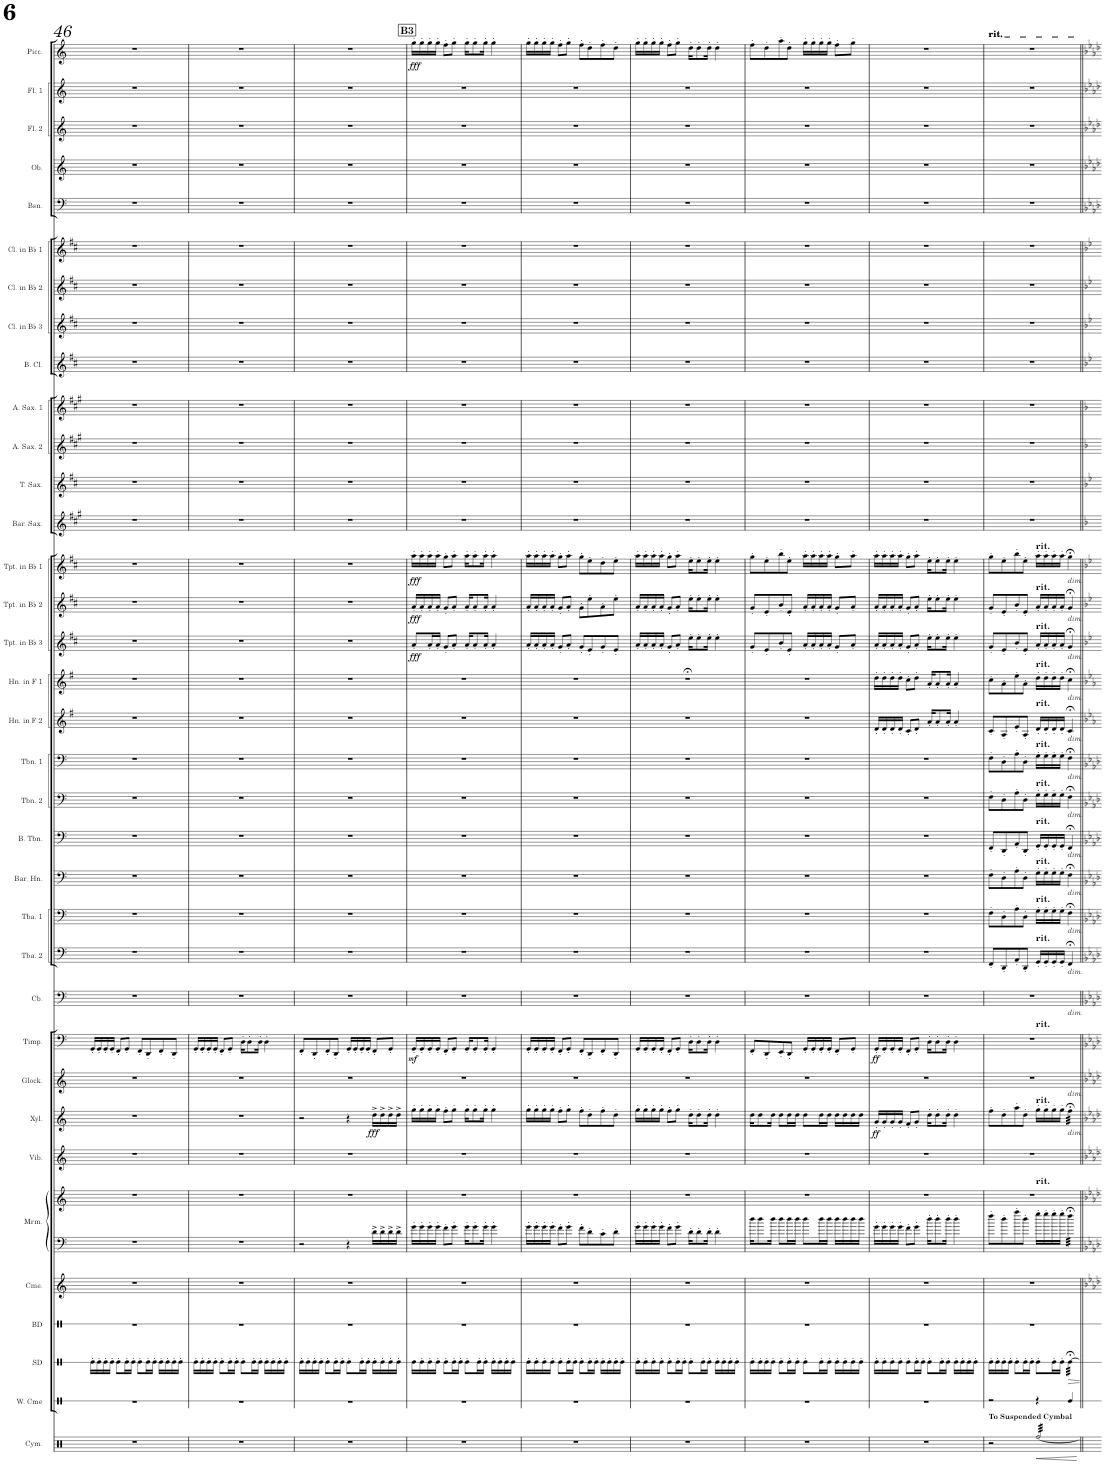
**kern	**dynam	**kern	**kern	**kern	**kern	**kern	**kern	**kern	**kern	**dynam	**kern	**kern	**dynam	**kern	**kern	**kern	**kern	**kern	**kern	**kern	**kern	**kern	**kern	**dynam	**kern	**dynam	**kern	**dynam	**kern	**kern	**kern	**kern	**kern	**kern	**kern	**kern	**kern	**kern	**kern	**kern	**kern	**dynam
*part35	*part35	*part34	*part33	*part32	*part31	*part30	*part30	*part29	*part28	*part28	*part27	*part26	*part26	*part25	*part24	*part23	*part22	*part21	*part20	*part19	*part18	*part17	*part16	*part16	*part15	*part15	*part14	*part14	*part13	*part12	*part11	*part10	*part9	*part8	*part7	*part6	*part5	*part4	*part3	*part2	*part1	*part1
*staff36	*staff36	*staff35	*staff34	*staff33	*staff32	*staff31	*staff30	*staff29	*staff28	*staff28	*staff27	*staff26	*staff26	*staff25	*staff24	*staff23	*staff22	*staff21	*staff20	*staff19	*staff18	*staff17	*staff16	*staff16	*staff15	*staff15	*staff14	*staff14	*staff13	*staff12	*staff11	*staff10	*staff9	*staff8	*staff7	*staff6	*staff5	*staff4	*staff3	*staff2	*staff1	*staff1
*I"Cymbals	*	*I"Wind Chimes	*I"Snare Drum	*I"Bass Drum	*I"Chimes	*I"Marimba	*	*I"Vibraphone	*I"Xylophone	*	*I"Glockenspiel	*I"Timpani	*	*I"Contrabass	*I"Tuba 2	*I"Tuba 1	*I"Baritone Horn	*I"Bass Trombone	*I"Trombone 2	*I"Trombone 1	*I"Horn in F 2	*I"Horn in F 1	*I"Trumpet in Bb 3	*	*I"Trumpet in Bb 2	*	*I"Trumpet in Bb 1	*	*I"Baritone Saxophone	*I"Tenor Saxophone	*I"Alto Saxophone 2	*I"Alto Saxophone 1	*I"Bass Clarinet	*I"Clarinet in Bb 3	*I"Clarinet in Bb 2	*I"Clarinet in Bb 1	*I"Bassoon	*I"Oboe	*I"Flute 2	*I"Flute 1	*I"Piccolo	*
*I'Cym.	*	*I'W. Cme	*I'SD	*I'BD	*I'Cme.	*I'Mrm.	*	*I'Vib.	*I'Xyl.	*	*I'Glock.	*I'Timp.	*	*I'Cb.	*I'Tba. 2	*I'Tba. 1	*I'Bar. Hn.	*I'B. Tbn.	*I'Tbn. 2	*I'Tbn. 1	*I'Hn. in F 2	*I'Hn. in F 1	*I'Tpt. in Bb 3	*	*I'Tpt. in Bb 2	*	*I'Tpt. in Bb 1	*	*I'Bar. Sax.	*I'T. Sax.	*I'A. Sax. 2	*I'A. Sax. 1	*I'B. Cl.	*I'Cl. in Bb 3	*I'Cl. in Bb 2	*I'Cl. in Bb 1	*I'Bsn.	*I'Ob.	*I'Fl. 2	*I'Fl. 1	*I'Picc.	*
!!LO:PB:g=z
*clefX	*	*clefX	*clefX	*clefX	*clefG2	*clefF4	*clefG2	*clefG2	*clefG2	*	*clefG2	*clefF4	*	*clefF4	*clefF4	*clefF4	*clefF4	*clefF4	*clefF4	*clefF4	*clefG2	*clefG2	*clefG2	*	*clefG2	*	*clefG2	*	*clefG2	*clefG2	*clefG2	*clefG2	*clefG2	*clefG2	*clefG2	*clefG2	*clefF4	*clefG2	*clefG2	*clefG2	*clefG2	*
*	*	*	*	*	*	*	*	*	*Trd-7c-12	*	*Trd-14c-24	*	*	*Trd7c12	*	*	*Trd4c7	*	*	*	*Trd4c7	*Trd4c7	*Trd1c2	*	*Trd1c2	*	*Trd1c2	*	*Trd12c21	*Trd8c14	*Trd5c9	*Trd5c9	*Trd8c14	*Trd1c2	*Trd1c2	*Trd1c2	*	*	*	*	*Trd-7c-12	*
*k[]	*	*k[]	*k[]	*k[]	*k[]	*k[]	*k[]	*k[]	*k[]	*	*k[]	*k[]	*	*k[]	*k[]	*k[]	*k[]	*k[]	*k[]	*k[]	*k[f#]	*k[f#]	*k[f#c#]	*	*k[f#c#]	*	*k[f#c#]	*	*k[f#c#g#]	*k[f#c#]	*k[f#c#g#]	*k[f#c#g#]	*k[f#c#]	*k[f#c#]	*k[f#c#]	*k[f#c#]	*k[]	*k[]	*k[]	*k[]	*k[]	*
*M4/4	*	*M4/4	*M4/4	*M4/4	*M4/4	*M4/4	*M4/4	*M4/4	*M4/4	*	*M4/4	*M4/4	*	*M4/4	*M4/4	*M4/4	*M4/4	*M4/4	*M4/4	*M4/4	*M4/4	*M4/4	*M4/4	*	*M4/4	*	*M4/4	*	*M4/4	*M4/4	*M4/4	*M4/4	*M4/4	*M4/4	*M4/4	*M4/4	*M4/4	*M4/4	*M4/4	*M4/4	*M4/4	*
=46	=46	=46	=46	=46	=46	=46	=46	=46	=46	=46	=46	=46	=46	=46	=46	=46	=46	=46	=46	=46	=46	=46	=46	=46	=46	=46	=46	=46	=46	=46	=46	=46	=46	=46	=46	=46	=46	=46	=46	=46	=46	=46
1r	.	1r	16Re'\LL	1r	1r	1r	1r	1r	1r	.	1r	16GG'/LL	.	1r	1r	1r	1r	1r	1r	1r	1r	1r	1r	.	1r	.	1r	.	1r	1r	1r	1r	1r	1r	1r	1r	1r	1r	1r	1r	1r	.
.	.	.	16Re'\	.	.	.	.	.	.	.	.	16GG'/	.	.	.	.	.	.	.	.	.	.	.	.	.	.	.	.	.	.	.	.	.	.	.	.	.	.	.	.	.	.
.	.	.	16Re'\	.	.	.	.	.	.	.	.	16GG'/	.	.	.	.	.	.	.	.	.	.	.	.	.	.	.	.	.	.	.	.	.	.	.	.	.	.	.	.	.	.
.	.	.	16Re'\JJ	.	.	.	.	.	.	.	.	16GG'/JJ	.	.	.	.	.	.	.	.	.	.	.	.	.	.	.	.	.	.	.	.	.	.	.	.	.	.	.	.	.	.
.	.	.	8Re'\L	.	.	.	.	.	.	.	.	8FF'/L	.	.	.	.	.	.	.	.	.	.	.	.	.	.	.	.	.	.	.	.	.	.	.	.	.	.	.	.	.	.
.	.	.	16Re'\L	.	.	.	.	.	.	.	.	8GG'/J	.	.	.	.	.	.	.	.	.	.	.	.	.	.	.	.	.	.	.	.	.	.	.	.	.	.	.	.	.	.
.	.	.	16Re'\JJ	.	.	.	.	.	.	.	.	.	.	.	.	.	.	.	.	.	.	.	.	.	.	.	.	.	.	.	.	.	.	.	.	.	.	.	.	.	.	.
.	.	.	8Re'\L	.	.	.	.	.	.	.	.	8FF'/L	.	.	.	.	.	.	.	.	.	.	.	.	.	.	.	.	.	.	.	.	.	.	.	.	.	.	.	.	.	.
.	.	.	16Re'\L	.	.	.	.	.	.	.	.	8DD'/	.	.	.	.	.	.	.	.	.	.	.	.	.	.	.	.	.	.	.	.	.	.	.	.	.	.	.	.	.	.
.	.	.	16Re'\JJ	.	.	.	.	.	.	.	.	.	.	.	.	.	.	.	.	.	.	.	.	.	.	.	.	.	.	.	.	.	.	.	.	.	.	.	.	.	.	.
.	.	.	16Re'\LL	.	.	.	.	.	.	.	.	8FF'/	.	.	.	.	.	.	.	.	.	.	.	.	.	.	.	.	.	.	.	.	.	.	.	.	.	.	.	.	.	.
.	.	.	16Re'\	.	.	.	.	.	.	.	.	.	.	.	.	.	.	.	.	.	.	.	.	.	.	.	.	.	.	.	.	.	.	.	.	.	.	.	.	.	.	.
.	.	.	16Re'\	.	.	.	.	.	.	.	.	8DD'/J	.	.	.	.	.	.	.	.	.	.	.	.	.	.	.	.	.	.	.	.	.	.	.	.	.	.	.	.	.	.
.	.	.	16Re'\JJ	.	.	.	.	.	.	.	.	.	.	.	.	.	.	.	.	.	.	.	.	.	.	.	.	.	.	.	.	.	.	.	.	.	.	.	.	.	.	.
=47	=47	=47	=47	=47	=47	=47	=47	=47	=47	=47	=47	=47	=47	=47	=47	=47	=47	=47	=47	=47	=47	=47	=47	=47	=47	=47	=47	=47	=47	=47	=47	=47	=47	=47	=47	=47	=47	=47	=47	=47	=47	=47
1r	.	1r	16Re'\LL	1r	1r	1r	1r	1r	1r	.	1r	16GG'/LL	.	1r	1r	1r	1r	1r	1r	1r	1r	1r	1r	.	1r	.	1r	.	1r	1r	1r	1r	1r	1r	1r	1r	1r	1r	1r	1r	1r	.
.	.	.	16Re'\	.	.	.	.	.	.	.	.	16GG'/	.	.	.	.	.	.	.	.	.	.	.	.	.	.	.	.	.	.	.	.	.	.	.	.	.	.	.	.	.	.
.	.	.	16Re'\	.	.	.	.	.	.	.	.	16GG'/	.	.	.	.	.	.	.	.	.	.	.	.	.	.	.	.	.	.	.	.	.	.	.	.	.	.	.	.	.	.
.	.	.	16Re'\JJ	.	.	.	.	.	.	.	.	16GG'/JJ	.	.	.	.	.	.	.	.	.	.	.	.	.	.	.	.	.	.	.	.	.	.	.	.	.	.	.	.	.	.
.	.	.	8Re'\L	.	.	.	.	.	.	.	.	8FF'/L	.	.	.	.	.	.	.	.	.	.	.	.	.	.	.	.	.	.	.	.	.	.	.	.	.	.	.	.	.	.
.	.	.	16Re'\L	.	.	.	.	.	.	.	.	8GG'/J	.	.	.	.	.	.	.	.	.	.	.	.	.	.	.	.	.	.	.	.	.	.	.	.	.	.	.	.	.	.
.	.	.	16Re'\JJ	.	.	.	.	.	.	.	.	.	.	.	.	.	.	.	.	.	.	.	.	.	.	.	.	.	.	.	.	.	.	.	.	.	.	.	.	.	.	.
.	.	.	8Re'\L	.	.	.	.	.	.	.	.	16D'\KL	.	.	.	.	.	.	.	.	.	.	.	.	.	.	.	.	.	.	.	.	.	.	.	.	.	.	.	.	.	.
.	.	.	.	.	.	.	.	.	.	.	.	8D'\	.	.	.	.	.	.	.	.	.	.	.	.	.	.	.	.	.	.	.	.	.	.	.	.	.	.	.	.	.	.
.	.	.	16Re'\L	.	.	.	.	.	.	.	.	.	.	.	.	.	.	.	.	.	.	.	.	.	.	.	.	.	.	.	.	.	.	.	.	.	.	.	.	.	.	.
.	.	.	16Re'\JJ	.	.	.	.	.	.	.	.	16D'\Jk	.	.	.	.	.	.	.	.	.	.	.	.	.	.	.	.	.	.	.	.	.	.	.	.	.	.	.	.	.	.
.	.	.	16Re'\LL	.	.	.	.	.	.	.	.	4D'\	.	.	.	.	.	.	.	.	.	.	.	.	.	.	.	.	.	.	.	.	.	.	.	.	.	.	.	.	.	.
.	.	.	16Re'\	.	.	.	.	.	.	.	.	.	.	.	.	.	.	.	.	.	.	.	.	.	.	.	.	.	.	.	.	.	.	.	.	.	.	.	.	.	.	.
.	.	.	16Re'\	.	.	.	.	.	.	.	.	.	.	.	.	.	.	.	.	.	.	.	.	.	.	.	.	.	.	.	.	.	.	.	.	.	.	.	.	.	.	.
.	.	.	16Re'\JJ	.	.	.	.	.	.	.	.	.	.	.	.	.	.	.	.	.	.	.	.	.	.	.	.	.	.	.	.	.	.	.	.	.	.	.	.	.	.	.
=48	=48	=48	=48	=48	=48	=48	=48	=48	=48	=48	=48	=48	=48	=48	=48	=48	=48	=48	=48	=48	=48	=48	=48	=48	=48	=48	=48	=48	=48	=48	=48	=48	=48	=48	=48	=48	=48	=48	=48	=48	=48	=48
1r	.	1r	16Re'\LL	1r	1r	2r	1r	1r	2r	.	1r	8FF'/L	.	1r	1r	1r	1r	1r	1r	1r	1r	1r	1r	.	1r	.	1r	.	1r	1r	1r	1r	1r	1r	1r	1r	1r	1r	1r	1r	1r	.
.	.	.	16Re'\	.	.	.	.	.	.	.	.	.	.	.	.	.	.	.	.	.	.	.	.	.	.	.	.	.	.	.	.	.	.	.	.	.	.	.	.	.	.	.
.	.	.	16Re'\	.	.	.	.	.	.	.	.	8DD'/	.	.	.	.	.	.	.	.	.	.	.	.	.	.	.	.	.	.	.	.	.	.	.	.	.	.	.	.	.	.
.	.	.	16Re'\JJ	.	.	.	.	.	.	.	.	.	.	.	.	.	.	.	.	.	.	.	.	.	.	.	.	.	.	.	.	.	.	.	.	.	.	.	.	.	.	.
.	.	.	8Re'\L	.	.	.	.	.	.	.	.	8FF'/	.	.	.	.	.	.	.	.	.	.	.	.	.	.	.	.	.	.	.	.	.	.	.	.	.	.	.	.	.	.
.	.	.	16Re'\L	.	.	.	.	.	.	.	.	8DD'/J	.	.	.	.	.	.	.	.	.	.	.	.	.	.	.	.	.	.	.	.	.	.	.	.	.	.	.	.	.	.
.	.	.	16Re'\JJ	.	.	.	.	.	.	.	.	.	.	.	.	.	.	.	.	.	.	.	.	.	.	.	.	.	.	.	.	.	.	.	.	.	.	.	.	.	.	.
.	.	.	8Re'\L	.	.	4r	.	.	4r	.	.	16GG'/LL	.	.	.	.	.	.	.	.	.	.	.	.	.	.	.	.	.	.	.	.	.	.	.	.	.	.	.	.	.	.
.	.	.	.	.	.	.	.	.	.	.	.	16GG'/	.	.	.	.	.	.	.	.	.	.	.	.	.	.	.	.	.	.	.	.	.	.	.	.	.	.	.	.	.	.
.	.	.	16Re'\L	.	.	.	.	.	.	.	.	16GG'/	.	.	.	.	.	.	.	.	.	.	.	.	.	.	.	.	.	.	.	.	.	.	.	.	.	.	.	.	.	.
.	.	.	16Re'\JJ	.	.	.	.	.	.	.	.	16GG'/JJ	.	.	.	.	.	.	.	.	.	.	.	.	.	.	.	.	.	.	.	.	.	.	.	.	.	.	.	.	.	.
!	!	!	!	!	!	!	!	!	!	!LO:DY:b	!	!	!	!	!	!	!	!	!	!	!	!	!	!	!	!	!	!	!	!	!	!	!	!	!	!	!	!	!	!	!	!
.	.	.	16Re'\LL	.	.	16d^\LL	.	.	16dd^\LL	fff	.	8FF'/L	.	.	.	.	.	.	.	.	.	.	.	.	.	.	.	.	.	.	.	.	.	.	.	.	.	.	.	.	.	.
.	.	.	16Re'\	.	.	16d^\	.	.	16dd^\	.	.	.	.	.	.	.	.	.	.	.	.	.	.	.	.	.	.	.	.	.	.	.	.	.	.	.	.	.	.	.	.	.
.	.	.	16Re'\	.	.	16d^\	.	.	16dd^\	.	.	8GG'/J	.	.	.	.	.	.	.	.	.	.	.	.	.	.	.	.	.	.	.	.	.	.	.	.	.	.	.	.	.	.
.	.	.	16Re'\JJ	.	.	16d^\JJ	.	.	16dd^\JJ	.	.	.	.	.	.	.	.	.	.	.	.	.	.	.	.	.	.	.	.	.	.	.	.	.	.	.	.	.	.	.	.	.
!!LO:REH:place=s1:a:B:cj:fs=14:t=B3
=49	=49	=49	=49	=49	=49	=49	=49	=49	=49	=49	=49	=49	=49	=49	=49	=49	=49	=49	=49	=49	=49	=49	=49	=49	=49	=49	=49	=49	=49	=49	=49	=49	=49	=49	=49	=49	=49	=49	=49	=49	=49	=49
!	!	!	!	!	!	!	!	!	!	!	!	!	!LO:DY:b	!	!	!	!	!	!	!	!	!	!	!LO:DY:b	!	!LO:DY:b	!	!LO:DY:b	!	!	!	!	!	!	!	!	!	!	!	!	!	!LO:DY:b
1r	.	1r	16Re\LL	1r	1r	16g'\LL	1r	1r	16gg'\LL	.	1r	16GG'/LL	mf	1r	1r	1r	1r	1r	1r	1r	1r	1r	8a'/L	fff	16a'/LL	fff	16aa'\LL	fff	1r	1r	1r	1r	1r	1r	1r	1r	1r	1r	1r	1r	16gg'\LL	fff
.	.	.	16Re'\	.	.	16g'\	.	.	16gg'\	.	.	16GG'/	.	.	.	.	.	.	.	.	.	.	.	.	16a'/	.	16aa'\	.	.	.	.	.	.	.	.	.	.	.	.	.	16gg'\	.
.	.	.	16Re'\	.	.	16g'\	.	.	16gg'\	.	.	16GG'/	.	.	.	.	.	.	.	.	.	.	16a'/L	.	16a'/	.	16aa'\	.	.	.	.	.	.	.	.	.	.	.	.	.	16gg'\	.
.	.	.	16Re'\JJ	.	.	16g'\JJ	.	.	16gg'\JJ	.	.	16GG'/JJ	.	.	.	.	.	.	.	.	.	.	16a'/JJ	.	16a'/JJ	.	16aa'\JJ	.	.	.	.	.	.	.	.	.	.	.	.	.	16gg'\JJ	.
.	.	.	8Re'\L	.	.	8f'\L	.	.	8ff'\L	.	.	8FF'/L	.	.	.	.	.	.	.	.	.	.	8g'/L	.	8g'/L	.	8gg'\L	.	.	.	.	.	.	.	.	.	.	.	.	.	8ff'\L	.
.	.	.	16Re'\L	.	.	8g'\J	.	.	8gg'\J	.	.	8GG'/J	.	.	.	.	.	.	.	.	.	.	8a'/J	.	8a'/J	.	8aa'\J	.	.	.	.	.	.	.	.	.	.	.	.	.	8gg'\J	.
.	.	.	16Re'\JJ	.	.	.	.	.	.	.	.	.	.	.	.	.	.	.	.	.	.	.	.	.	.	.	.	.	.	.	.	.	.	.	.	.	.	.	.	.	.	.
.	.	.	8Re'\L	.	.	16g'\KL	.	.	16gg'\KL	.	.	16GG'/KL	.	.	.	.	.	.	.	.	.	.	16a'/KL	.	16a'/KL	.	16aa'\KL	.	.	.	.	.	.	.	.	.	.	.	.	.	16gg'\KL	.
.	.	.	.	.	.	8g'\	.	.	8gg'\	.	.	8GG'/	.	.	.	.	.	.	.	.	.	.	8a'/	.	8a'/	.	8aa'\	.	.	.	.	.	.	.	.	.	.	.	.	.	8gg'\	.
.	.	.	16Re'\L	.	.	.	.	.	.	.	.	.	.	.	.	.	.	.	.	.	.	.	.	.	.	.	.	.	.	.	.	.	.	.	.	.	.	.	.	.	.	.
.	.	.	16Re'\JJ	.	.	16g'\Jk	.	.	16gg'\Jk	.	.	16GG'/Jk	.	.	.	.	.	.	.	.	.	.	16a'/Jk	.	16a'/Jk	.	16aa'\Jk	.	.	.	.	.	.	.	.	.	.	.	.	.	16gg'\Jk	.
.	.	.	16Re'\LL	.	.	4g'\	.	.	4gg'\	.	.	4GG'/	.	.	.	.	.	.	.	.	.	.	4a'/	.	4a'/	.	4aa'\	.	.	.	.	.	.	.	.	.	.	.	.	.	4gg'\	.
.	.	.	16Re'\	.	.	.	.	.	.	.	.	.	.	.	.	.	.	.	.	.	.	.	.	.	.	.	.	.	.	.	.	.	.	.	.	.	.	.	.	.	.	.
.	.	.	16Re'\	.	.	.	.	.	.	.	.	.	.	.	.	.	.	.	.	.	.	.	.	.	.	.	.	.	.	.	.	.	.	.	.	.	.	.	.	.	.	.
.	.	.	16Re'\JJ	.	.	.	.	.	.	.	.	.	.	.	.	.	.	.	.	.	.	.	.	.	.	.	.	.	.	.	.	.	.	.	.	.	.	.	.	.	.	.
=50	=50	=50	=50	=50	=50	=50	=50	=50	=50	=50	=50	=50	=50	=50	=50	=50	=50	=50	=50	=50	=50	=50	=50	=50	=50	=50	=50	=50	=50	=50	=50	=50	=50	=50	=50	=50	=50	=50	=50	=50	=50	=50
1r	.	1r	16Re'\LL	1r	1r	16g'\LL	1r	1r	16gg'\LL	.	1r	16GG'/LL	.	1r	1r	1r	1r	1r	1r	1r	1r	1r	16a'/LL	.	16a'/LL	.	16aa'\LL	.	1r	1r	1r	1r	1r	1r	1r	1r	1r	1r	1r	1r	16gg'\LL	.
.	.	.	16Re'\	.	.	16g'\	.	.	16gg'\	.	.	16GG'/	.	.	.	.	.	.	.	.	.	.	16a'/	.	16a'/	.	16aa'\	.	.	.	.	.	.	.	.	.	.	.	.	.	16gg'\	.
.	.	.	16Re'\	.	.	16g'\	.	.	16gg'\	.	.	16GG'/	.	.	.	.	.	.	.	.	.	.	16a'/	.	16a'/	.	16aa'\	.	.	.	.	.	.	.	.	.	.	.	.	.	16gg'\	.
.	.	.	16Re'\JJ	.	.	16g'\JJ	.	.	16gg'\JJ	.	.	16GG'/JJ	.	.	.	.	.	.	.	.	.	.	16a'/JJ	.	16a'/JJ	.	16aa'\JJ	.	.	.	.	.	.	.	.	.	.	.	.	.	16gg'\JJ	.
.	.	.	8Re'\L	.	.	8f'\L	.	.	8ff'\L	.	.	8FF'/L	.	.	.	.	.	.	.	.	.	.	8g'/L	.	8g'/L	.	8gg'\L	.	.	.	.	.	.	.	.	.	.	.	.	.	8ff'\L	.
.	.	.	16Re'\L	.	.	8g'\J	.	.	8gg'\J	.	.	8GG'/J	.	.	.	.	.	.	.	.	.	.	8a'/J	.	8a'/J	.	8aa'\J	.	.	.	.	.	.	.	.	.	.	.	.	.	8gg'\J	.
.	.	.	16Re'\JJ	.	.	.	.	.	.	.	.	.	.	.	.	.	.	.	.	.	.	.	.	.	.	.	.	.	.	.	.	.	.	.	.	.	.	.	.	.	.	.
.	.	.	8Re'\L	.	.	8f'\L	.	.	8ff'\L	.	.	8FF'/L	.	.	.	.	.	.	.	.	.	.	8g'/L	.	8g'\L	.	8gg'\L	.	.	.	.	.	.	.	.	.	.	.	.	.	8ff'\L	.
.	.	.	16Re'\L	.	.	8d'\	.	.	8dd'\	.	.	8DD'/	.	.	.	.	.	.	.	.	.	.	8e'/	.	8ee'\	.	8ee'\	.	.	.	.	.	.	.	.	.	.	.	.	.	8dd'\	.
.	.	.	16Re'\JJ	.	.	.	.	.	.	.	.	.	.	.	.	.	.	.	.	.	.	.	.	.	.	.	.	.	.	.	.	.	.	.	.	.	.	.	.	.	.	.
.	.	.	16Re'\LL	.	.	8c'\	.	.	8ff'\	.	.	8FF'/	.	.	.	.	.	.	.	.	.	.	8g'/	.	8a'\	.	8dd'\	.	.	.	.	.	.	.	.	.	.	.	.	.	8ff'\	.
.	.	.	16Re'\	.	.	.	.	.	.	.	.	.	.	.	.	.	.	.	.	.	.	.	.	.	.	.	.	.	.	.	.	.	.	.	.	.	.	.	.	.	.	.
.	.	.	16Re'\	.	.	8d'\J	.	.	8dd'\J	.	.	8DD'/J	.	.	.	.	.	.	.	.	.	.	8e'/J	.	8ee'\J	.	8ee'\J	.	.	.	.	.	.	.	.	.	.	.	.	.	8dd'\J	.
.	.	.	16Re'\JJ	.	.	.	.	.	.	.	.	.	.	.	.	.	.	.	.	.	.	.	.	.	.	.	.	.	.	.	.	.	.	.	.	.	.	.	.	.	.	.
=51	=51	=51	=51	=51	=51	=51	=51	=51	=51	=51	=51	=51	=51	=51	=51	=51	=51	=51	=51	=51	=51	=51	=51	=51	=51	=51	=51	=51	=51	=51	=51	=51	=51	=51	=51	=51	=51	=51	=51	=51	=51	=51
1r	.	1r	16Re'\LL	1r	1r	16g'\LL	1r	1r	16gg'\LL	.	1r	16GG'/LL	.	1r	1r	1r	1r	1r	1r	1r	1r	1r;<	16a'/LL	.	16a'/LL	.	16aa'\LL	.	1r	1r	1r	1r	1r	1r	1r	1r	1r	1r	1r	1r	16gg'\LL	.
.	.	.	16Re'\	.	.	16g'\	.	.	16gg'\	.	.	16GG'/	.	.	.	.	.	.	.	.	.	.	16a'/	.	16a'/	.	16aa'\	.	.	.	.	.	.	.	.	.	.	.	.	.	16gg'\	.
.	.	.	16Re'\	.	.	16g'\	.	.	16gg'\	.	.	16GG'/	.	.	.	.	.	.	.	.	.	.	16a'/	.	16a'/	.	16aa'\	.	.	.	.	.	.	.	.	.	.	.	.	.	16gg'\	.
.	.	.	16Re'\JJ	.	.	16g'\JJ	.	.	16gg'\JJ	.	.	16GG'/JJ	.	.	.	.	.	.	.	.	.	.	16a'/JJ	.	16a'/JJ	.	16aa'\JJ	.	.	.	.	.	.	.	.	.	.	.	.	.	16gg'\JJ	.
.	.	.	8Re'\L	.	.	8f'\L	.	.	8ff'\L	.	.	8FF'/L	.	.	.	.	.	.	.	.	.	.	8g'/L	.	8g'/L	.	8gg'\L	.	.	.	.	.	.	.	.	.	.	.	.	.	8ff'\L	.
.	.	.	16Re'\L	.	.	8g'\J	.	.	8gg'\J	.	.	8GG'/J	.	.	.	.	.	.	.	.	.	.	8a'/J	.	8a'/J	.	8aa'\J	.	.	.	.	.	.	.	.	.	.	.	.	.	8gg'\J	.
.	.	.	16Re'\JJ	.	.	.	.	.	.	.	.	.	.	.	.	.	.	.	.	.	.	.	.	.	.	.	.	.	.	.	.	.	.	.	.	.	.	.	.	.	.	.
.	.	.	8Re'\L	.	.	16d'\KL	.	.	16dd'\KL	.	.	16D'\KL	.	.	.	.	.	.	.	.	.	.	16ee'\KL	.	16ee'\KL	.	16ee'\KL	.	.	.	.	.	.	.	.	.	.	.	.	.	16dd'\KL	.
.	.	.	.	.	.	8d'\	.	.	8dd'\	.	.	8D'\	.	.	.	.	.	.	.	.	.	.	8ee'\	.	8ee'\	.	8ee'\	.	.	.	.	.	.	.	.	.	.	.	.	.	8dd'\	.
.	.	.	16Re'\L	.	.	.	.	.	.	.	.	.	.	.	.	.	.	.	.	.	.	.	.	.	.	.	.	.	.	.	.	.	.	.	.	.	.	.	.	.	.	.
.	.	.	16Re'\JJ	.	.	16d'\Jk	.	.	16dd'\Jk	.	.	16D'\Jk	.	.	.	.	.	.	.	.	.	.	16ee'\Jk	.	16ee'\Jk	.	16ee'\Jk	.	.	.	.	.	.	.	.	.	.	.	.	.	16dd'\Jk	.
.	.	.	16Re'\LL	.	.	4d'\	.	.	4dd'\	.	.	4D'\	.	.	.	.	.	.	.	.	.	.	4ee'\	.	4ee'\	.	4ee'\	.	.	.	.	.	.	.	.	.	.	.	.	.	4dd'\	.
.	.	.	16Re'\	.	.	.	.	.	.	.	.	.	.	.	.	.	.	.	.	.	.	.	.	.	.	.	.	.	.	.	.	.	.	.	.	.	.	.	.	.	.	.
.	.	.	16Re'\	.	.	.	.	.	.	.	.	.	.	.	.	.	.	.	.	.	.	.	.	.	.	.	.	.	.	.	.	.	.	.	.	.	.	.	.	.	.	.
.	.	.	16Re'\JJ	.	.	.	.	.	.	.	.	.	.	.	.	.	.	.	.	.	.	.	.	.	.	.	.	.	.	.	.	.	.	.	.	.	.	.	.	.	.	.
=52	=52	=52	=52	=52	=52	=52	=52	=52	=52	=52	=52	=52	=52	=52	=52	=52	=52	=52	=52	=52	=52	=52	=52	=52	=52	=52	=52	=52	=52	=52	=52	=52	=52	=52	=52	=52	=52	=52	=52	=52	=52	=52
1r	.	1r	16Re'\LL	1r	1r	16dd\KL	1r	1r	16dd\KL	.	1r	8FF'/L	.	1r	1r	1r	1r	1r	1r	1r	1r	1r	8g'/L	.	8g'/L	.	8gg'\L	.	1r	1r	1r	1r	1r	1r	1r	1r	1r	1r	1r	1r	8ff'\L	.
.	.	.	16Re'\	.	.	8dd\	.	.	8dd\	.	.	.	.	.	.	.	.	.	.	.	.	.	.	.	.	.	.	.	.	.	.	.	.	.	.	.	.	.	.	.	.	.
.	.	.	16Re'\	.	.	.	.	.	.	.	.	8DD'/	.	.	.	.	.	.	.	.	.	.	8e'/	.	8e'/	.	8ee'\	.	.	.	.	.	.	.	.	.	.	.	.	.	8dd'\	.
.	.	.	16Re'\JJ	.	.	16dd\Jk	.	.	16dd\Jk	.	.	.	.	.	.	.	.	.	.	.	.	.	.	.	.	.	.	.	.	.	.	.	.	.	.	.	.	.	.	.	.	.
.	.	.	8Re'\L	.	.	8dd\L	.	.	8dd\L	.	.	8EE'/	.	.	.	.	.	.	.	.	.	.	8b'/	.	8b'/	.	8bb'\	.	.	.	.	.	.	.	.	.	.	.	.	.	8aa'\	.
.	.	.	16Re'\L	.	.	16dd\L	.	.	16dd\L	.	.	8DD'/J	.	.	.	.	.	.	.	.	.	.	8e'/J	.	8e'/J	.	8ee'\J	.	.	.	.	.	.	.	.	.	.	.	.	.	8dd'\J	.
.	.	.	16Re'\JJ	.	.	16dd\JJ	.	.	16dd\JJ	.	.	.	.	.	.	.	.	.	.	.	.	.	.	.	.	.	.	.	.	.	.	.	.	.	.	.	.	.	.	.	.	.
.	.	.	8Re'\L	.	.	8dd\L	.	.	8dd\L	.	.	16GG'/LL	.	.	.	.	.	.	.	.	.	.	16a'/LL	.	16a'/LL	.	16aa'\LL	.	.	.	.	.	.	.	.	.	.	.	.	.	16gg'\LL	.
.	.	.	.	.	.	.	.	.	.	.	.	16GG'/	.	.	.	.	.	.	.	.	.	.	16a'/	.	16a'/	.	16aa'\	.	.	.	.	.	.	.	.	.	.	.	.	.	16gg'\	.
.	.	.	16Re'\L	.	.	16dd\L	.	.	16dd\L	.	.	16GG'/	.	.	.	.	.	.	.	.	.	.	16a'/	.	16a'/	.	16aa'\	.	.	.	.	.	.	.	.	.	.	.	.	.	16gg'\	.
.	.	.	16Re'\JJ	.	.	16dd\JJ	.	.	16dd\JJ	.	.	16GG'/JJ	.	.	.	.	.	.	.	.	.	.	16a'/JJ	.	16a'/JJ	.	16aa'\JJ	.	.	.	.	.	.	.	.	.	.	.	.	.	16gg'\JJ	.
.	.	.	16Re'\LL	.	.	16dd\LL	.	.	16dd\LL	.	.	8FF'/L	.	.	.	.	.	.	.	.	.	.	8g'/L	.	8g'/L	.	8gg'\L	.	.	.	.	.	.	.	.	.	.	.	.	.	8ff'\L	.
.	.	.	16Re'\	.	.	16dd\	.	.	16dd\	.	.	.	.	.	.	.	.	.	.	.	.	.	.	.	.	.	.	.	.	.	.	.	.	.	.	.	.	.	.	.	.	.
.	.	.	16Re'\	.	.	16dd\	.	.	16dd\	.	.	8GG'/J	.	.	.	.	.	.	.	.	.	.	8a'/J	.	8a'/J	.	8aa'\J	.	.	.	.	.	.	.	.	.	.	.	.	.	8gg'\J	.
.	.	.	16Re'\JJ	.	.	16dd\JJ	.	.	16dd\JJ	.	.	.	.	.	.	.	.	.	.	.	.	.	.	.	.	.	.	.	.	.	.	.	.	.	.	.	.	.	.	.	.	.
=53	=53	=53	=53	=53	=53	=53	=53	=53	=53	=53	=53	=53	=53	=53	=53	=53	=53	=53	=53	=53	=53	=53	=53	=53	=53	=53	=53	=53	=53	=53	=53	=53	=53	=53	=53	=53	=53	=53	=53	=53	=53	=53
!	!	!	!	!	!	!	!	!	!	!LO:DY:b	!	!	!LO:DY:b	!	!	!	!	!	!	!	!	!	!	!	!	!	!	!	!	!	!	!	!	!	!	!	!	!	!	!	!	!
1r	.	1r	16Re'\LL	1r	1r	16g'\LL	1r	1r	16g'/LL	ff	1r	16GG'/LL	ff	1r	1r	1r	1r	1r	1r	1r	16d'/LL	16dd'\LL	16a'/LL	.	16a'/LL	.	16aa'\LL	.	1r	1r	1r	1r	1r	1r	1r	1r	1r	1r	1r	1r	1r	.
.	.	.	16Re'\	.	.	16g'\	.	.	16g'/	.	.	16GG'/	.	.	.	.	.	.	.	.	16d'/	16dd'\	16a'/	.	16a'/	.	16aa'\	.	.	.	.	.	.	.	.	.	.	.	.	.	.	.
.	.	.	16Re'\	.	.	16g'\	.	.	16g'/	.	.	16GG'/	.	.	.	.	.	.	.	.	16d'/	16dd'\	16a'/	.	16a'/	.	16aa'\	.	.	.	.	.	.	.	.	.	.	.	.	.	.	.
.	.	.	16Re'\JJ	.	.	16g'\JJ	.	.	16g'/JJ	.	.	16GG'/JJ	.	.	.	.	.	.	.	.	16d'/JJ	16dd'\JJ	16a'/JJ	.	16a'/JJ	.	16aa'\JJ	.	.	.	.	.	.	.	.	.	.	.	.	.	.	.
.	.	.	8Re'\L	.	.	8f'\L	.	.	8f'/L	.	.	8FF'/L	.	.	.	.	.	.	.	.	8c'/L	8cc'\L	8g'/L	.	8g'/L	.	8gg'\L	.	.	.	.	.	.	.	.	.	.	.	.	.	.	.
.	.	.	16Re'\L	.	.	8g'\J	.	.	8g'/J	.	.	8GG'/J	.	.	.	.	.	.	.	.	8d'/J	8dd'\J	8a'/J	.	8a'/J	.	8aa'\J	.	.	.	.	.	.	.	.	.	.	.	.	.	.	.
.	.	.	16Re'\JJ	.	.	.	.	.	.	.	.	.	.	.	.	.	.	.	.	.	.	.	.	.	.	.	.	.	.	.	.	.	.	.	.	.	.	.	.	.	.	.
.	.	.	8Re'\L	.	.	16dd'\KL	.	.	16dd'\KL	.	.	16D'\KL	.	.	.	.	.	.	.	.	16a'/KL	16a'/KL	16ee'\KL	.	16ee'\KL	.	16ee'\KL	.	.	.	.	.	.	.	.	.	.	.	.	.	.	.
.	.	.	.	.	.	8dd'\	.	.	8dd'\	.	.	8D'\	.	.	.	.	.	.	.	.	8a'/	8a'/	8ee'\	.	8ee'\	.	8ee'\	.	.	.	.	.	.	.	.	.	.	.	.	.	.	.
.	.	.	16Re'\L	.	.	.	.	.	.	.	.	.	.	.	.	.	.	.	.	.	.	.	.	.	.	.	.	.	.	.	.	.	.	.	.	.	.	.	.	.	.	.
.	.	.	16Re'\JJ	.	.	16dd'\Jk	.	.	16dd'\Jk	.	.	16D'\Jk	.	.	.	.	.	.	.	.	16a'/Jk	16a'/Jk	16ee'\Jk	.	16ee'\Jk	.	16ee'\Jk	.	.	.	.	.	.	.	.	.	.	.	.	.	.	.
.	.	.	16Re'\LL	.	.	4dd'\	.	.	4dd'\	.	.	4D'\	.	.	.	.	.	.	.	.	4a'/	4a'/	4ee'\	.	4ee'\	.	4ee'\	.	.	.	.	.	.	.	.	.	.	.	.	.	.	.
.	.	.	16Re'\	.	.	.	.	.	.	.	.	.	.	.	.	.	.	.	.	.	.	.	.	.	.	.	.	.	.	.	.	.	.	.	.	.	.	.	.	.	.	.
.	.	.	16Re'\	.	.	.	.	.	.	.	.	.	.	.	.	.	.	.	.	.	.	.	.	.	.	.	.	.	.	.	.	.	.	.	.	.	.	.	.	.	.	.
.	.	.	16Re'\JJ	.	.	.	.	.	.	.	.	.	.	.	.	.	.	.	.	.	.	.	.	.	.	.	.	.	.	.	.	.	.	.	.	.	.	.	.	.	.	.
=54	=54	=54	=54	=54	=54	=54	=54	=54	=54	=54	=54	=54	=54	=54	=54	=54	=54	=54	=54	=54	=54	=54	=54	=54	=54	=54	=54	=54	=54	=54	=54	=54	=54	=54	=54	=54	=54	=54	=54	=54	=54	=54
!	!	!	!	!	!	!	!	!	!	!	!	!	!	!	!	!	!	!	!	!	!	!	!	!	!	!	!	!	!	!	!	!	!	!	!	!	!	!	!	!	!LO:TX:a:t=rit.	!
!	!	!	!	!	!	!	!	!	!	!	!	!	!	!	!	!	!	!	!	!	!	!	!	!	!	!	!	!	!	!	!	!	!	!	!	!	!	!	!	!	!LO:TX:a:t=rit.	!
!LO:TX:a:B:t=To Suspended Cymbal	!	!	!	!	!	!	!	!	!	!	!	!	!	!	!	!	!	!	!	!	!	!	!	!	!	!	!	!	!	!	!	!	!	!	!	!	!	!	!	!	!	!
*	*	*	*	*	*	*	*^	*	*	*	*^	*^	*	*^	*	*	*	*	*	*	*	*	*	*	*	*	*	*	*	*	*	*	*	*	*	*	*	*	*	*	*	*
2r	.	2r	16Re'\LL	1r	1r	8ff'\L	1r	2ryy	1r	8ff'\L	.	1r	2.ryy	1r	2ryy	.	1r	2.ryy	8FF'/L	8F'\L	8F'\L	8FF'/L	8F'\L	8F'\L	8c'/L	8cc'\L	8g'/L	.	8g'/L	.	8gg'\L	.	1r	1r	1r	1r	1r	1r	1r	1r	1r	1r	1r	1r	1r	.
.	.	.	16Re'\	.	.	.	.	.	.	.	.	.	.	.	.	.	.	.	.	.	.	.	.	.	.	.	.	.	.	.	.	.	.	.	.	.	.	.	.	.	.	.	.	.	.	.
.	.	.	16Re'\	.	.	8dd'\	.	.	.	8dd'\	.	.	.	.	.	.	.	.	8DD'/	8D'\	8D'\	8DD'/	8D'\	8D'\	8A'/	8a'\	8e'/	.	8e'/	.	8ee'\	.	.	.	.	.	.	.	.	.	.	.	.	.	.	.
.	.	.	16Re'\JJ	.	.	.	.	.	.	.	.	.	.	.	.	.	.	.	.	.	.	.	.	.	.	.	.	.	.	.	.	.	.	.	.	.	.	.	.	.	.	.	.	.	.	.
.	.	.	8Re'\L	.	.	8aa'\	.	.	.	8aa'\	.	.	.	.	.	.	.	.	8AA'/	8A'\	8A'\	8AA'/	8A'\	8A'\	8e'/	8ee'\	8b'/	.	8b'/	.	8bb'\	.	.	.	.	.	.	.	.	.	.	.	.	.	.	.
.	.	.	16Re'\L	.	.	8dd'\J	.	.	.	8dd'\J	.	.	.	.	.	.	.	.	8DD'/J	8D'\J	8D'\J	8DD'/J	8D'\J	8D'\J	8A'/J	8a'\J	8e'/J	.	8e'/J	.	8ee'\J	.	.	.	.	.	.	.	.	.	.	.	.	.	.	.
.	.	.	16Re'\JJ	.	.	.	.	.	.	.	.	.	.	.	.	.	.	.	.	.	.	.	.	.	.	.	.	.	.	.	.	.	.	.	.	.	.	.	.	.	.	.	.	.	.	.
!	!	!	!	!	!	!	!	!	!	!	!	!	!	!	!	!	!	!	!	!	!	!	!	!	!	!	!	!	!	!	!LO:TX:a:t=rit.	!	!	!	!	!	!	!	!	!	!	!	!	!	!	!
!	!	!	!	!	!	!	!	!	!	!	!	!	!	!	!	!	!	!	!	!	!	!	!	!	!	!	!	!	!LO:TX:a:t=rit.	!	!	!	!	!	!	!	!	!	!	!	!	!	!	!	!	!
!	!	!	!	!	!	!	!	!	!	!	!	!	!	!	!	!	!	!	!	!	!	!	!	!	!	!	!LO:TX:a:t=rit.	!	!	!	!	!	!	!	!	!	!	!	!	!	!	!	!	!	!	!
!	!	!	!	!	!	!	!	!	!	!	!	!	!	!	!	!	!	!	!	!	!	!	!	!	!	!LO:TX:a:t=rit.	!	!	!	!	!	!	!	!	!	!	!	!	!	!	!	!	!	!	!	!
!	!	!	!	!	!	!	!	!	!	!	!	!	!	!	!	!	!	!	!	!	!	!	!	!	!LO:TX:a:t=rit.	!	!	!	!	!	!	!	!	!	!	!	!	!	!	!	!	!	!	!	!	!
!	!	!	!	!	!	!	!	!	!	!	!	!	!	!	!	!	!	!	!	!	!	!	!	!LO:TX:a:t=rit.	!	!	!	!	!	!	!	!	!	!	!	!	!	!	!	!	!	!	!	!	!	!
!	!	!	!	!	!	!	!	!	!	!	!	!	!	!	!	!	!	!	!	!	!	!	!LO:TX:a:t=rit.	!	!	!	!	!	!	!	!	!	!	!	!	!	!	!	!	!	!	!	!	!	!	!
!	!	!	!	!	!	!	!	!	!	!	!	!	!	!	!	!	!	!	!	!	!	!LO:TX:a:t=rit.	!	!	!	!	!	!	!	!	!	!	!	!	!	!	!	!	!	!	!	!	!	!	!	!
!	!	!	!	!	!	!	!	!	!	!	!	!	!	!	!	!	!	!	!	!	!LO:TX:a:t=rit.	!	!	!	!	!	!	!	!	!	!	!	!	!	!	!	!	!	!	!	!	!	!	!	!	!
!	!	!	!	!	!	!	!	!	!	!	!	!	!	!	!	!	!	!	!	!LO:TX:a:t=rit.	!	!	!	!	!	!	!	!	!	!	!	!	!	!	!	!	!	!	!	!	!	!	!	!	!	!
!	!	!	!	!	!	!	!	!	!	!	!	!	!	!	!	!	!	!	!LO:TX:a:t=rit.	!	!	!	!	!	!	!	!	!	!	!	!	!	!	!	!	!	!	!	!	!	!	!	!	!	!	!
!	!	!	!	!	!	!	!	!	!	!	!	!	!	!	!LO:TX:a:t=rit.	!	!	!	!	!	!	!	!	!	!	!	!	!	!	!	!	!	!	!	!	!	!	!	!	!	!	!	!	!	!	!
!	!	!	!	!	!	!	!	!	!	!LO:TX:a:t=rit.	!	!	!	!	!	!	!	!	!	!	!	!	!	!	!	!	!	!	!	!	!	!	!	!	!	!	!	!	!	!	!	!	!	!	!	!
!	!	!	!	!	!	!	!	!LO:TX:a:t=rit.	!	!	!	!	!	!	!	!	!	!	!	!	!	!	!	!	!	!	!	!	!	!	!	!	!	!	!	!	!	!	!	!	!	!	!	!	!	!
!	!LO:HP:b	!	!	!	!	!	!	!	!	!	!	!	!	!	!	!	!	!	!	!	!	!	!	!	!	!	!	!	!	!	!	!	!	!	!	!	!	!	!	!	!	!	!	!	!	!
*tremolo	*	*	*	*	*	*	*	*	*	*	*	*	*	*	*	*	*	*	*	*	*	*	*	*	*	*	*	*	*	*	*	*	*	*	*	*	*	*	*	*	*	*	*	*	*	*
[32Rff/LLL	<	4r	8Re'\L	.	.	16gg'\LL	.	2ryy	.	16gg'\LL	.	.	.	.	2ryy	.	.	.	16GG'/LL	16G'\LL	16G'\LL	16GG'/LL	16G'\LL	16G'\LL	16d'/LL	16dd'\LL	16a'/LL	.	16a'/LL	.	16aa'\LL	.	.	.	.	.	.	.	.	.	.	.	.	.	.	.
32Rff/	.	.	.	.	.	.	.	.	.	.	.	.	.	.	.	.	.	.	.	.	.	.	.	.	.	.	.	.	.	.	.	.	.	.	.	.	.	.	.	.	.	.	.	.	.	.
32Rff/	.	.	.	.	.	16gg'\	.	.	.	16gg'\	.	.	.	.	.	.	.	.	16GG'/	16G'\	16G'\	16GG'/	16G'\	16G'\	16d'/	16dd'\	16a'/	.	16a'/	.	16aa'\	.	.	.	.	.	.	.	.	.	.	.	.	.	.	.
32Rff/	.	.	.	.	.	.	.	.	.	.	.	.	.	.	.	.	.	.	.	.	.	.	.	.	.	.	.	.	.	.	.	.	.	.	.	.	.	.	.	.	.	.	.	.	.	.
32Rff/	.	.	16Re'\L	.	.	16gg'\	.	.	.	16gg'\	.	.	.	.	.	.	.	.	16GG'/	16G'\	16G'\	16GG'/	16G'\	16G'\	16d'/	16dd'\	16a'/	.	16a'/	.	16aa'\	.	.	.	.	.	.	.	.	.	.	.	.	.	.	.
32Rff/	.	.	.	.	.	.	.	.	.	.	.	.	.	.	.	.	.	.	.	.	.	.	.	.	.	.	.	.	.	.	.	.	.	.	.	.	.	.	.	.	.	.	.	.	.	.
32Rff/	.	.	16Re'\JJ	.	.	16gg'\JJ	.	.	.	16gg'\JJ	.	.	.	.	.	.	.	.	16GG'/JJ	16G'\JJ	16G'\JJ	16GG'/JJ	16G'\JJ	16G'\JJ	16d'/JJ	16dd'\JJ	16a'/JJ	.	16a'/JJ	.	16aa'\JJ	.	.	.	.	.	.	.	.	.	.	.	.	.	.	.
32Rff/	.	.	.	.	.	.	.	.	.	.	.	.	.	.	.	.	.	.	.	.	.	.	.	.	.	.	.	.	.	.	.	.	.	.	.	.	.	.	.	.	.	.	.	.	.	.
!	!	!	!	!	!	!	!	!	!	!	!	!	!	!	!	!	!	!	!	!	!	!	!	!	!	!	!	!	!	!	!LO:TX:b:i:t=dim.	!	!	!	!	!	!	!	!	!	!	!	!	!	!	!
!	!	!	!	!	!	!	!	!	!	!	!	!	!	!	!	!	!	!	!	!	!	!	!	!	!	!	!	!	!LO:TX:b:i:t=dim.	!	!	!	!	!	!	!	!	!	!	!	!	!	!	!	!	!
!	!	!	!	!	!	!	!	!	!	!	!	!	!	!	!	!	!	!	!	!	!	!	!	!	!	!	!LO:TX:b:i:t=dim.	!	!	!	!	!	!	!	!	!	!	!	!	!	!	!	!	!	!	!
!	!	!	!	!	!	!	!	!	!	!	!	!	!	!	!	!	!	!	!	!	!	!	!	!	!	!LO:TX:b:i:t=dim.	!	!	!	!	!	!	!	!	!	!	!	!	!	!	!	!	!	!	!	!
!	!	!	!	!	!	!	!	!	!	!	!	!	!	!	!	!	!	!	!	!	!	!	!	!	!LO:TX:b:i:t=dim.	!	!	!	!	!	!	!	!	!	!	!	!	!	!	!	!	!	!	!	!	!
!	!	!	!	!	!	!	!	!	!	!	!	!	!	!	!	!	!	!	!	!	!	!	!	!LO:TX:b:i:t=dim.	!	!	!	!	!	!	!	!	!	!	!	!	!	!	!	!	!	!	!	!	!	!
!	!	!	!	!	!	!	!	!	!	!	!	!	!	!	!	!	!	!	!	!	!	!	!LO:TX:b:i:t=dim.	!	!	!	!	!	!	!	!	!	!	!	!	!	!	!	!	!	!	!	!	!	!	!
!	!	!	!	!	!	!	!	!	!	!	!	!	!	!	!	!	!	!	!	!	!	!LO:TX:b:i:t=dim.	!	!	!	!	!	!	!	!	!	!	!	!	!	!	!	!	!	!	!	!	!	!	!	!
!	!	!	!	!	!	!	!	!	!	!	!	!	!	!	!	!	!	!	!	!	!LO:TX:b:i:t=dim.	!	!	!	!	!	!	!	!	!	!	!	!	!	!	!	!	!	!	!	!	!	!	!	!	!
!	!	!	!	!	!	!	!	!	!	!	!	!	!	!	!	!	!	!	!	!LO:TX:b:i:t=dim.	!	!	!	!	!	!	!	!	!	!	!	!	!	!	!	!	!	!	!	!	!	!	!	!	!	!
!	!	!	!	!	!	!	!	!	!	!	!	!	!	!	!	!	!	!	!LO:TX:b:i:t=dim.	!	!	!	!	!	!	!	!	!	!	!	!	!	!	!	!	!	!	!	!	!	!	!	!	!	!	!
!	!	!	!	!	!	!	!	!	!	!	!	!	!	!	!	!	!	!LO:TX:b:i:t=dim.	!	!	!	!	!	!	!	!	!	!	!	!	!	!	!	!	!	!	!	!	!	!	!	!	!	!	!	!
!	!	!	!	!	!	!	!	!	!	!	!	!	!LO:TX:b:i:t=dim.	!	!	!	!	!	!	!	!	!	!	!	!	!	!	!	!	!	!	!	!	!	!	!	!	!	!	!	!	!	!	!	!	!
!	!	!	!	!	!	!	!	!	!	!LO:TX:b:i:t=dim.	!	!	!	!	!	!	!	!	!	!	!	!	!	!	!	!	!	!	!	!	!	!	!	!	!	!	!	!	!	!	!	!	!	!	!	!
*	*	*	*tremolo	*	*	*	*	*	*	*	*	*	*	*	*	*	*	*	*	*	*	*	*	*	*	*	*	*	*	*	*	*	*	*	*	*	*	*	*	*	*	*	*	*	*	*
*	*	*	*	*	*	*tremolo	*	*	*	*	*	*	*	*	*	*	*	*	*	*	*	*	*	*	*	*	*	*	*	*	*	*	*	*	*	*	*	*	*	*	*	*	*	*	*	*
*	*	*	*	*	*	*	*	*	*	*tremolo	*	*	*	*	*	*	*	*	*	*	*	*	*	*	*	*	*	*	*	*	*	*	*	*	*	*	*	*	*	*	*	*	*	*	*	*
32Rff/	.	4Re/	[32Re;<\LLL	.	.	32ff;<\LLL	.	.	.	32ff;<\LLL	.	.	4ryy	.	.	.	.	4ryy	4FF;</	4F;<\	4F;<\	4FF;</	4F;<\	4F;<\	4c;</	4cc;<\	4g;</	.	4g;</	.	4gg;<\	.	.	.	.	.	.	.	.	.	.	.	.	.	.	.
32Rff/	.	.	32Re;<\	.	.	32ff;<\	.	.	.	32ff;<\	.	.	.	.	.	.	.	.	.	.	.	.	.	.	.	.	.	.	.	.	.	.	.	.	.	.	.	.	.	.	.	.	.	.	.	.
32Rff/	.	.	32Re;<\	.	.	32ff;<\	.	.	.	32ff;<\	.	.	.	.	.	.	.	.	.	.	.	.	.	.	.	.	.	.	.	.	.	.	.	.	.	.	.	.	.	.	.	.	.	.	.	.
32Rff/	.	.	32Re;<\	.	.	32ff;<\	.	.	.	32ff;<\	.	.	.	.	.	.	.	.	.	.	.	.	.	.	.	.	.	.	.	.	.	.	.	.	.	.	.	.	.	.	.	.	.	.	.	.
32Rff/	.	.	32Re;<\	.	.	32ff;<\	.	.	.	32ff;<\	.	.	.	.	.	.	.	.	.	.	.	.	.	.	.	.	.	.	.	.	.	.	.	.	.	.	.	.	.	.	.	.	.	.	.	.
32Rff/	.	.	32Re;<\	.	.	32ff;<\	.	.	.	32ff;<\	.	.	.	.	.	.	.	.	.	.	.	.	.	.	.	.	.	.	.	.	.	.	.	.	.	.	.	.	.	.	.	.	.	.	.	.
32Rff/	.	.	32Re;<\	.	.	32ff;<\	.	.	.	32ff;<\	.	.	.	.	.	.	.	.	.	.	.	.	.	.	.	.	.	.	.	.	.	.	.	.	.	.	.	.	.	.	.	.	.	.	.	.
32Rff/JJJ	.	.	32Re;<\JJJ	.	.	32ff;<\JJJ	.	.	.	32ff;<\JJJ	.	.	.	.	.	.	.	.	.	.	.	.	.	.	.	.	.	.	.	.	.	.	.	.	.	.	.	.	.	.	.	.	.	.	.	.
*	*	*	*	*	*	*	*	*	*	*Xtremolo	*	*	*	*	*	*	*	*	*	*	*	*	*	*	*	*	*	*	*	*	*	*	*	*	*	*	*	*	*	*	*	*	*	*	*	*
*	*	*	*	*	*	*Xtremolo	*	*	*	*	*	*	*	*	*	*	*	*	*	*	*	*	*	*	*	*	*	*	*	*	*	*	*	*	*	*	*	*	*	*	*	*	*	*	*	*
*	*	*	*Xtremolo	*	*	*	*	*	*	*	*	*	*	*	*	*	*	*	*	*	*	*	*	*	*	*	*	*	*	*	*	*	*	*	*	*	*	*	*	*	*	*	*	*	*	*
*Xtremolo	*	*	*	*	*	*	*	*	*	*	*	*	*	*	*	*	*	*	*	*	*	*	*	*	*	*	*	*	*	*	*	*	*	*	*	*	*	*	*	*	*	*	*	*	*	*
.	[	.	.	.	.	.	.	.	.	.	.	.	.	.	.	.	.	.	.	.	.	.	.	.	.	.	.	.	.	.	.	.	.	.	.	.	.	.	.	.	.	.	.	.	.	.
*	*	*	*	*	*	*	*	*	*	*	*	*v	*v	*	*	*	*v	*v	*	*	*	*	*	*	*	*	*	*	*	*	*	*	*	*	*	*	*	*	*	*	*	*	*	*	*	*
*	*	*	*	*	*	*	*v	*v	*	*	*	*	*v	*v	*	*	*	*	*	*	*	*	*	*	*	*	*	*	*	*	*	*	*	*	*	*	*	*	*	*	*	*	*	*
=||	=||	=||	=||	=||	=||	=||	=||	=||	=||	=||	=||	=||	=||	=||	=||	=||	=||	=||	=||	=||	=||	=||	=||	=||	=||	=||	=||	=||	=||	=||	=||	=||	=||	=||	=||	=||	=||	=||	=||	=||	=||	=||
*-	*-	*-	*-	*-	*-	*-	*-	*-	*-	*-	*-	*-	*-	*-	*-	*-	*-	*-	*-	*-	*-	*-	*-	*-	*-	*-	*-	*-	*-	*-	*-	*-	*-	*-	*-	*-	*-	*-	*-	*-	*-	*-
